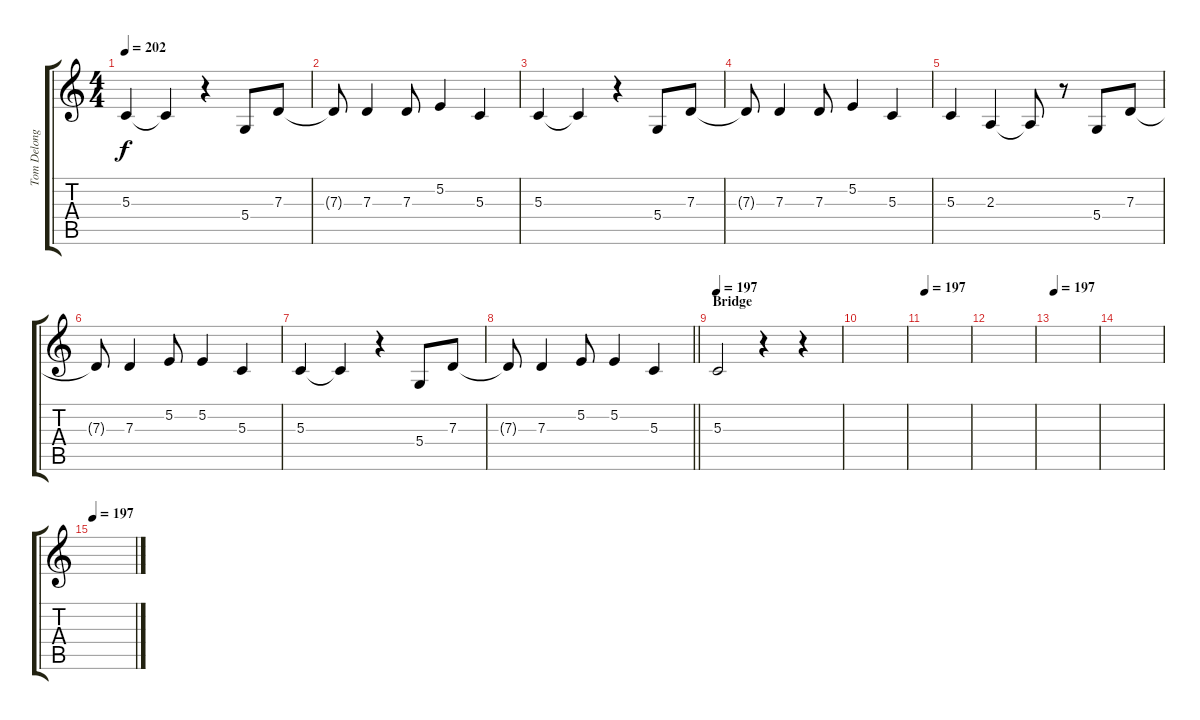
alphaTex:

\track ("Tom Delonge - Vocals" "Tom Delong") {instrument altosax}
\staff {score tabs}
\tuning (E4 B3 G3 D3 A2 E2) {hide}
\ts (4 4)
\tempo 202
\clef g2
\ks c
5.3.4{dy f} 5.3{t}.4 r.4 5.4.8 7.3.8 |
7.3{t}.8 7.3.4 7.3.8 5.2.4 5.3.4 |
5.3.4 5.3{t}.4 r.4 5.4.8 7.3.8 |
7.3{t}.8 7.3.4 7.3.8 5.2.4 5.3.4 |
5.3.4 2.3.4 2.3{t}.8 r.8 5.4.8 7.3.8 |
7.3{t}.8 7.3.4 5.2.8 5.2.4 5.3.4 |
5.3.4 5.3{t}.4 r.4 5.4.8 7.3.8 |
\barLineRight lightlight
7.3{t}.8 7.3.4 5.2.8 5.2.4 5.3.4 |
\section ("" "Bridge")
\tempo 197
5.3.2 r.4 r.4 |
|
\tempo 197
|
|
\tempo 197
|
|
\tempo 197
